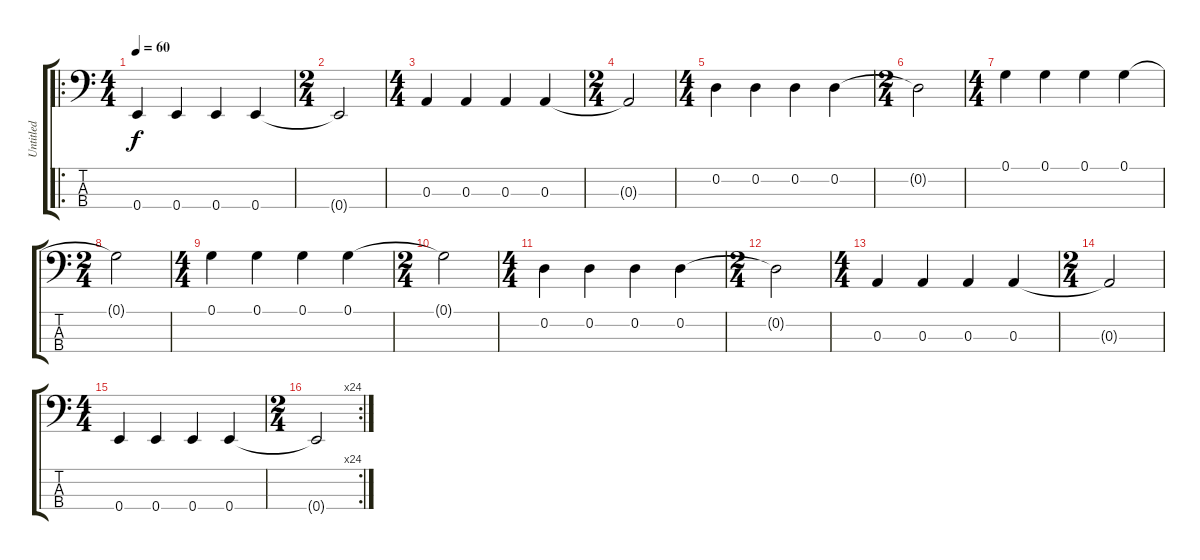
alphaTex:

\track ("Untitled" "Untitled") {instrument electricbassfinger}
\staff {score tabs}
\tuning (G2 D2 A1 E1) {hide}
\ro
\ts (4 4)
\tempo 60
\clef f4
\ks c
0.4.4{dy f instrument electricbassfinger} 0.4.4 0.4.4 0.4.4 |
\ts (2 4)
0.4{t}.2 |
\ts (4 4)
0.3.4 0.3.4 0.3.4 0.3.4 |
\ts (2 4)
0.3{t}.2 |
\ts (4 4)
0.2.4 0.2.4 0.2.4 0.2.4 |
\ts (2 4)
0.2{t}.2 |
\ts (4 4)
0.1.4 0.1.4 0.1.4 0.1.4 |
\ts (2 4)
0.1{t}.2 |
\ts (4 4)
0.1.4 0.1.4 0.1.4 0.1.4 |
\ts (2 4)
0.1{t}.2 |
\ts (4 4)
0.2.4 0.2.4 0.2.4 0.2.4 |
\ts (2 4)
0.2{t}.2 |
\ts (4 4)
0.3.4 0.3.4 0.3.4 0.3.4 |
\ts (2 4)
0.3{t}.2 |
\ts (4 4)
0.4.4 0.4.4 0.4.4 0.4.4 |
\rc 24
\ts (2 4)
0.4{t}.2
